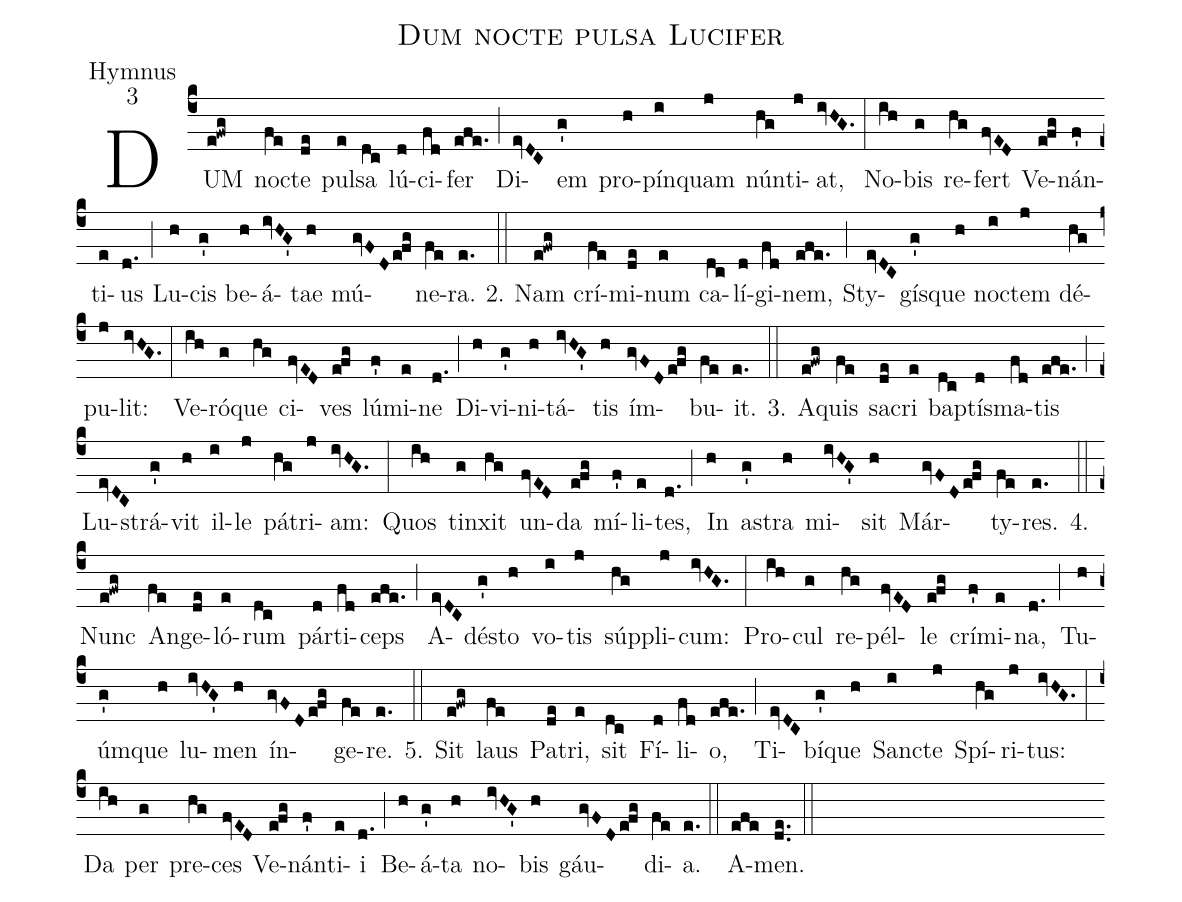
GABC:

name:Dum nocte pulsa Lucifer;
office-part:Hymnus;
mode:3;
%%
(c4) DUM(e!fwg) no(fe)cte(de) pul(e)sa(dc) lú(d)ci(fd)fer(efe.) (;) Di(evDC)em(g') pro(h)pín(i)quam(j) nún(hg)ti(j)at,(ivHG.) (:) No(ih)bis(g) re(hg)fert(fvED) Ve(e!fg)nán(f')ti(e)us(d.) (;) Lu(h)cis(g') be(h)á(ivHG')tae(h) mú(gvFD/e!fg)ne(fe)ra.(e.) 2.(::) Nam(e!fwg) crí(fe)mi(de)num(e) ca(dc)lí(d)gi(fd)nem,(efe.) (;) Sty(evDC)gí(g')sque(h) no(i)ctem(j) dé(hg)pu(j)lit:(ivHG.) (:) Ve(ih)ró(g)que(hg) ci(fvED)ves(e!fg) lú(f')mi(e)ne(d.) (;) Di(h)vi(g')ni(h)tá(ivHG')tis(h) ím(gvFD/e!fg)bu(fe)it.(e.) 3.(::) A(e!fwg)quis(fe) sa(de)cri(e) ba(dc)ptí(d)sma(fd)tis(efe.) (;) Lu(evDC)strá(g')vit(h) il(i)le(j) pá(hg)tri(j)am:(ivHG.) (:) Quos(ih) tin(g)xit(hg) un(fvED)da(e!fg) mí(f')li(e)tes,(d.) (;) In(h) a(g')stra(h) mi(ivHG')sit(h) Már(gvFD/e!fg)ty(fe)res.(e.) 4.(::) Nunc(e!fwg) An(fe)ge(de)ló(e)rum(dc) pár(d)ti(fd)ceps(efe.) (;) A(evDC)dé(g')sto(h) vo(i)tis(j) súp(hg)pli(j)cum:(ivHG.) (:) Pro(ih)cul(g) re(hg)pél(fvED)le(e!fg) crí(f')mi(e)na,(d.) (;) Tu(h)úm(g')que(h) lu(ivHG')men(h) ín(gvFD/e!fg)ge(fe)re.(e.) 5.(::) Sit(e!fwg) laus(fe) Pa(de)tri,(e) sit(dc) Fí(d)li(fd)o,(efe.) (;) Ti(evDC)bí(g')que(h) San(i)cte(j) Spí(hg)ri(j)tus:(ivHG.) (:) Da(ih) per(g) pre(hg)ces(fvED) Ve(e!fg)nán(f')ti(e)i(d.) (;) Be(h)á(g')ta(h) no(ivHG')bis(h) gáu(gvFD/e!fg)di(fe)a.(e.) (::) A(efe)men.(de..) (::)
